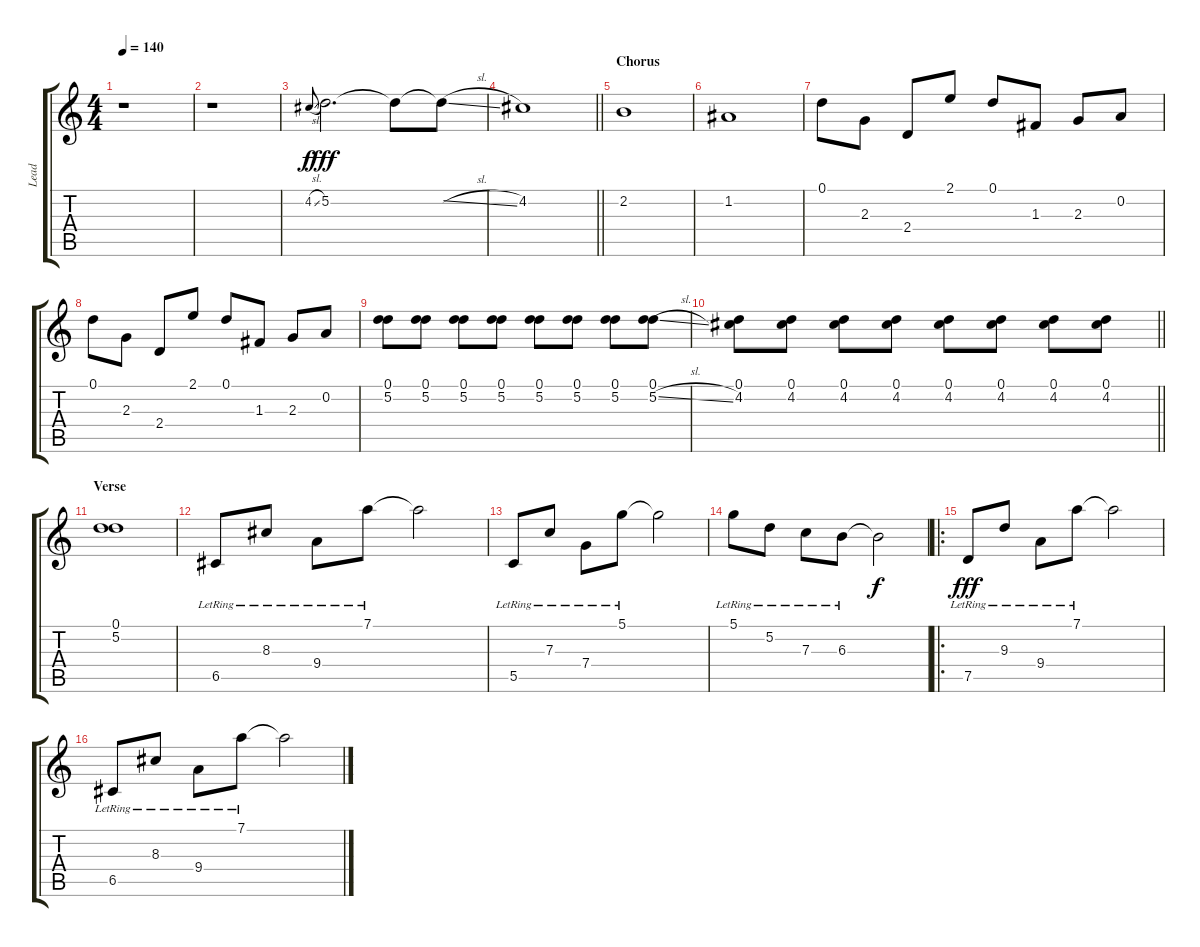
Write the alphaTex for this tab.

\track ("Lead" "Lead") {instrument overdrivenguitar}
\staff {score tabs}
\tuning (D4 A3 F3 C3 G2 D2) {hide}
\ts (4 4)
\tempo 140
\clef g2
\ks c
r.1{dy fff} |
r.1 |
4.2{sl}.8{gr onbeat dy f} 5.2.2{d dy fff} 5.2{t}.8 5.2{sl t}.8 |
\barLineRight lightlight
4.2.1 |
\section ("" "Chorus")
2.2.1 |
1.2.1 |
0.1.8 2.3.8 2.4.8 2.1.8 0.1.8 1.3.8 2.3.8 0.2.8 |
0.1.8 2.3.8 2.4.8 2.1.8 0.1.8 1.3.8 2.3.8 0.2.8 |
(0.1 5.2).8 (0.1 5.2).8 (0.1 5.2).8 (0.1 5.2).8 (0.1 5.2).8 (0.1 5.2).8 (0.1 5.2).8 (0.1 5.2{sl}).8 |
\barLineRight lightlight
(0.1 4.2).8 (0.1 4.2).8 (0.1 4.2).8 (0.1 4.2).8 (0.1 4.2).8 (0.1 4.2).8 (0.1 4.2).8 (0.1 4.2).8 |
\section ("" "Verse")
(0.1 5.2).1 |
6.5{lr}.8{instrument electricguitarjazz} 8.3{lr}.8 9.4{lr}.8 7.1{lr}.8 7.1{t}.2 |
5.5{lr}.8 7.3{lr}.8 7.4{lr}.8 5.1{lr}.8 5.1{t}.2 |
5.1{lr}.8 5.2{lr}.8 7.3{lr}.8 6.3{lr}.8 6.3{t}.2{dy f} |
\ro
7.5{lr}.8{dy fff} 9.3{lr}.8 9.4{lr}.8 7.1{lr}.8 7.1{t}.2 |
6.5{lr}.8 8.3{lr}.8 9.4{lr}.8 7.1{lr}.8 7.1{t}.2
